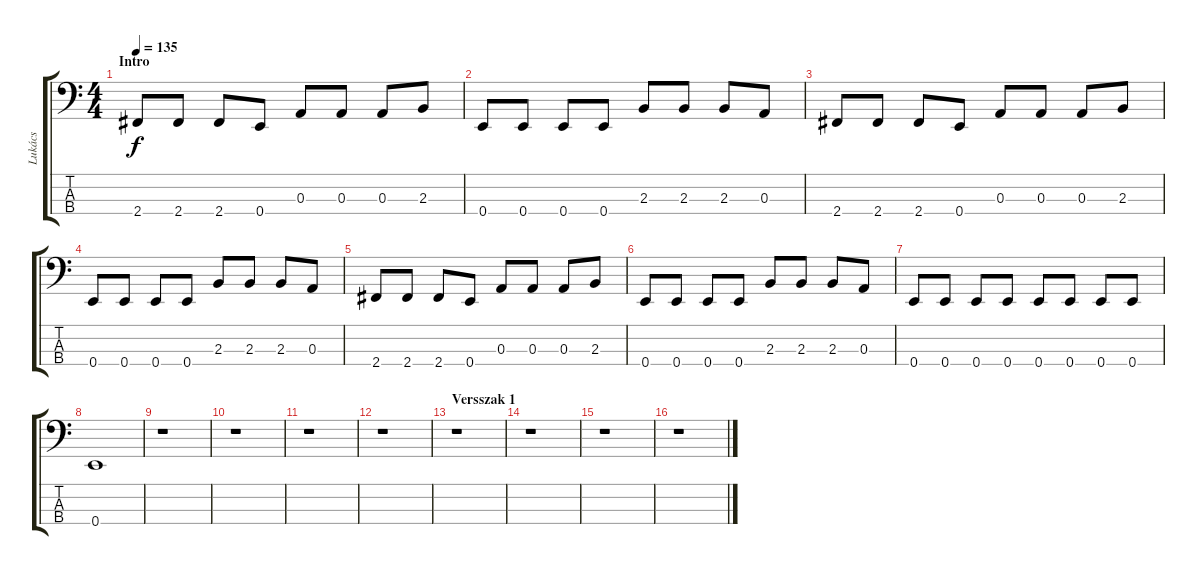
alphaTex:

\track ("Lukács" "Lukács") {instrument electricbasspick}
\staff {score tabs}
\tuning (G2 D2 A1 E1) {hide}
\ts (4 4)
\section ("" "Intro")
\tempo 135
\clef f4
\ks c
2.4.8{dy f instrument electricbasspick} 2.4.8 2.4.8 0.4.8 0.3.8 0.3.8 0.3.8 2.3.8 |
0.4.8 0.4.8 0.4.8 0.4.8 2.3.8 2.3.8 2.3.8 0.3.8 |
2.4.8 2.4.8 2.4.8 0.4.8 0.3.8 0.3.8 0.3.8 2.3.8 |
0.4.8 0.4.8 0.4.8 0.4.8 2.3.8 2.3.8 2.3.8 0.3.8 |
2.4.8 2.4.8 2.4.8 0.4.8 0.3.8 0.3.8 0.3.8 2.3.8 |
0.4.8 0.4.8 0.4.8 0.4.8 2.3.8 2.3.8 2.3.8 0.3.8 |
0.4.8 0.4.8 0.4.8 0.4.8 0.4.8 0.4.8 0.4.8 0.4.8 |
0.4.1 |
r.1 |
r.1 |
r.1 |
r.1 |
\section ("" "Versszak 1")
r.1 |
r.1 |
r.1 |
r.1
